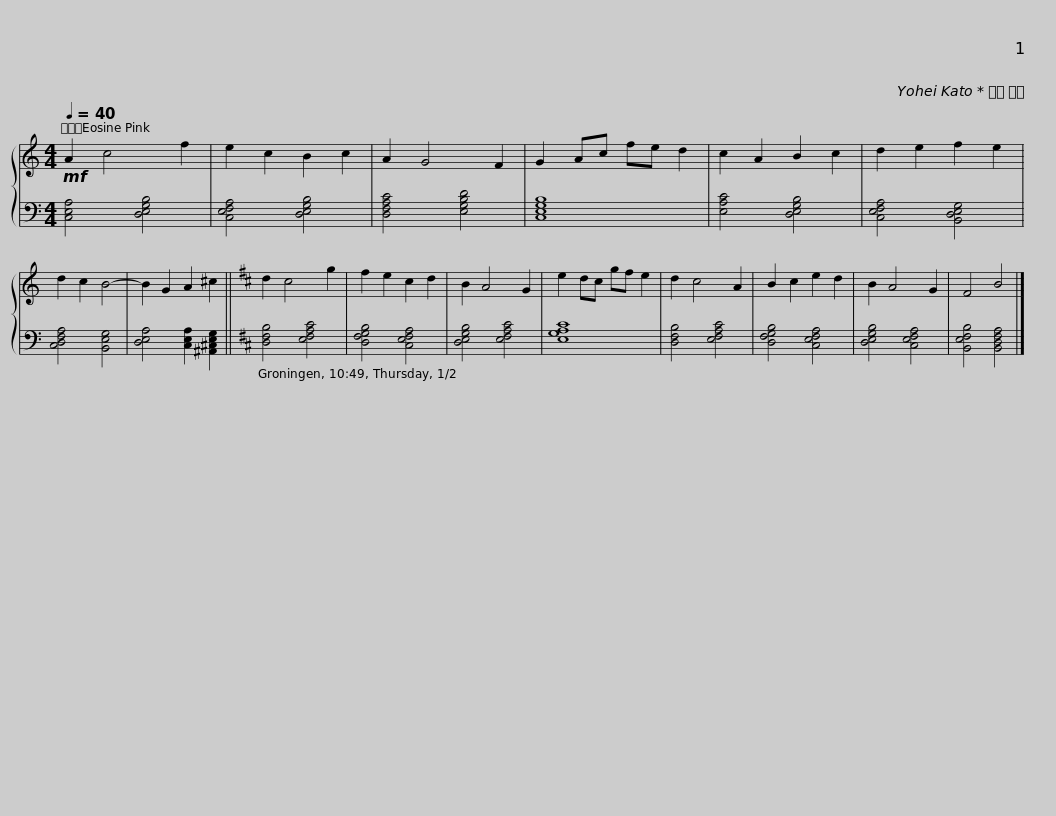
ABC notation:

X:1
%%score { 1 | 2 }
L:1/8
Q:1/4=40
M:4/4
I:linebreak $
K:C
V:1 treble
V:2 bass
V:1
!mf! A2 c4 f2 | e2 c2 B2 c2 | A2 G4 F2 | G2 Ac fe d2 | c2 A2 B2 c2 | %5
 d2 e2 f2 e2 | d2 c2 B4- | B2 G2 A2 ^c2 ||$[K:D] d2 c4 g2 | f2 e2 c2 d2 | %10
 B2 A4 G2 | e2 dc gf e2 | d2 c4 A2 | B2 c2 e2 d2 | B2 A4 G2 | %15
 F4 B4 |] %16
V:2
 [C,E,A,]4 [D,E,G,B,]4 | [C,E,F,A,]4 [D,E,G,B,]4 | [D,F,A,C]4 [E,G,B,D]4 | [C,E,G,B,]8 | [E,A,C]4 [D,E,G,B,]4 | %5
 [C,E,F,A,]4 [B,,D,E,G,]4 | [C,D,F,A,]4 [B,,E,G,]4 | [D,E,A,]4 [C,E,A,]2 [^A,,^C,E,G,]2 ||$[K:D] [D,F,B,]4 [E,F,A,C]4 | [D,F,G,B,]4 [C,E,F,A,]4 | %10
 [D,E,G,B,]4 [E,F,A,C]4 | [E,G,A,C]8 | [D,F,B,]4 [E,F,A,C]4 | [D,F,G,B,]4 [C,E,F,A,]4 | [D,E,G,B,]4 [C,E,F,A,]4 | %15
 [B,,E,F,B,]4 [B,,D,F,A,]4 |] %16
